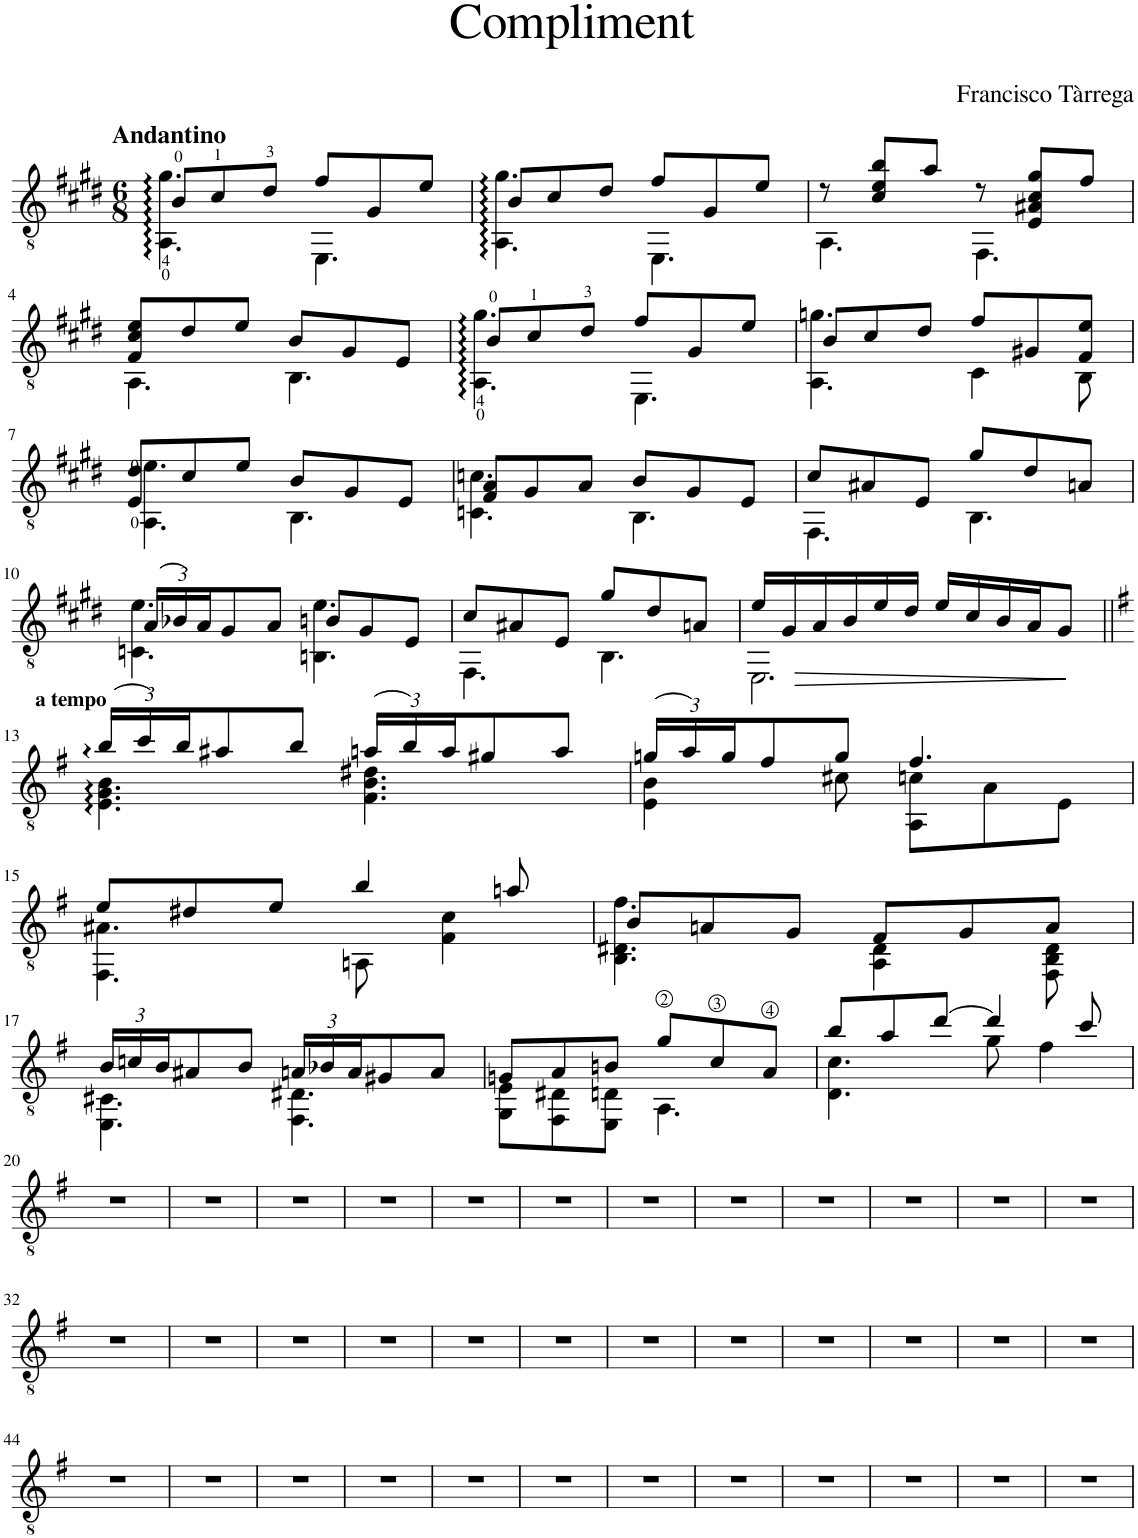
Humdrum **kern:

**kern	**dynam
*part1	*part1
*staff1	*staff1
*I"Classical Guitar	*
*I'Guit.	*
*clefGv2	*
*k[f#c#g#d#]	*
*M6/8	*
=1	=1
*^	*
!LO:TX:a:B:t=Andantino	!	!
8B/L	4.AA\:: 4.g#\::	.
8c#/	.	.
8d#/J	.	.
8f#/L	4.EE\	.
8G#/	.	.
8e/J	.	.
=2	=2	=2
8B/L	4.AA\:: 4.g#\::	.
8c#/	.	.
8d#/J	.	.
8f#/L	4.EE\	.
8G#/	.	.
8e/J	.	.
=3	=3	=3
8r	4.AA\	.
8c#/ 8e/ 8b/L	.	.
8a/J	.	.
8r	4.FF#\	.
8E/ 8A#X/ 8c#/ 8g#/L	.	.
8f#/J	.	.
!!LO:LB:g=z	!!
=4	=4	=4
8F#/ 8c#/ 8e/L	4.AA\	.
8d#/	.	.
8e/J	.	.
8B/L	4.BB\	.
8G#/	.	.
8E/J	.	.
=5	=5	=5
8B/L	4.AA\:: 4.g#\::	.
8c#/	.	.
8d#/J	.	.
8f#/L	4.EE\	.
8G#/	.	.
8e/J	.	.
=6	=6	=6
8B/L	4.AA\ 4.gn\	.
8c#/	.	.
8d#/J	.	.
8f#/L	4C#\	.
8G#X/	.	.
8F#/ 8e/J	8BB\	.
!!LO:LB:g=z	!!
=7	=7	=7
8E/ 8d#/L	4.AA\ 4.e\	.
8c#/	.	.
8e/J	.	.
8B/L	4.BB\	.
8G#/	.	.
8E/J	.	.
=8	=8	=8
8F#/ 8A/L	4.Cn\ 4.cn\	.
8G#/	.	.
8A/J	.	.
8B/L	4.BB\	.
8G#/	.	.
8E/J	.	.
=9	=9	=9
8c#/L	4.FF#\	.
8A#X/	.	.
8E/J	.	.
8g#/L	4.BB\	.
8d#/	.	.
8An/J	.	.
!!LO:LB:g=z	!!
=10	=10	=10
*Xbrackettup	*	*
(24A/LL	4.Cn\ 4.e\	.
24B-X/)	.	.
24A/J	.	.
8G#/	.	.
8A/J	.	.
8Bn/L	4.BBn\ 4.e\	.
8G#/	.	.
8E/J	.	.
=11	=11	=11
8c#/L	4.FF#\	.
8A#X/	.	.
8E/J	.	.
8g#/L	4.BB\	.
8d#/	.	.
8An/J	.	.
=12	=12	=12
!	!	!LO:HP:b
16e/LL	2.EE\	>
16G#/	.	.
16A/	.	.
16B/	.	.
16e/	.	.
16d#/JJ	.	.
16e/LL	.	.
16c#/	.	.
16B/	.	.
16A/J	.	.
8G#/J	.	.
*v	*v	*
.	]
!!LO:LB:g=z
=13||	=13||
*k[f#]	*
*^	*
!LO:TX:a:B:t=a tempo	!	!
(24b::/LL	4.E\: 4.G\: 4.B\:	.
24cc/)	.	.
24b/J	.	.
8a#X/	.	.
8b/J	.	.
(24an/LL	4.F#\ 4.B\ 4.d#X\	.
24b/)	.	.
24a/J	.	.
8g#X/	.	.
8a/J	.	.
=14	=14	=14
(24gn/LL	4E\ 4B\	.
24a/)	.	.
24g/J	.	.
8f#/	.	.
8g/J	8c#X\	.
4.f#/	8AA\ 8cn\L	.
.	8A\	.
.	8E\J	.
!!LO:LB:g=z	!!
=15	=15	=15
8e/L	4.FF#\ 4.A#X\	.
8d#X/	.	.
8e/J	.	.
4b/	8AAn\	.
.	4F#\ 4c\	.
8an/	.	.
=16	=16	=16
8B/L	4.BB\ 4.D#X\ 4.f#\	.
8An/	.	.
8G/J	.	.
8F#/L	4AA\ 4D#\	.
8G/	.	.
8A/J	8FF#\ 8BB\ 8D#\	.
!!LO:LB:g=z	!!
=17	=17	=17
24B/LL	4.EE\ 4.C#X\	.
24cn/	.	.
24B/J	.	.
8A#X/	.	.
8B/J	.	.
24An/LL	4.FF#\ 4.D#X\	.
24B-X/	.	.
24A/J	.	.
8G#X/	.	.
8A/J	.	.
=18	=18	=18
8Gn/L	8GG\ 8E\L	.
8A/	8FF#\ 8D#X\	.
8Bn/J	8EE\ 8Dn\J	.
8g/L	4.AA\	.
8c/	.	.
8A/J	.	.
=19	=19	=19
8b/L	4.D\ 4.c\	.
8a/	.	.
[8dd/J	.	.
4dd/]	8g\	.
.	4f#\	.
8cc/	.	.
*v	*v	*
!!LO:LB:g=z
=20	=20
2.r	.
=21	=21
2.r	.
=22	=22
2.r	.
=23	=23
2.r	.
=24	=24
2.r	.
=25	=25
2.r	.
=26	=26
2.r	.
=27	=27
2.r	.
=28	=28
2.r	.
=29	=29
2.r	.
=30	=30
2.r	.
=31	=31
2.r	.
!!LO:LB:g=z
=32	=32
2.r	.
=33	=33
2.r	.
=34	=34
2.r	.
=35	=35
2.r	.
=36	=36
2.r	.
=37	=37
2.r	.
=38	=38
2.r	.
=39	=39
2.r	.
=40	=40
2.r	.
=41	=41
2.r	.
=42	=42
2.r	.
=43	=43
2.r	.
!!LO:LB:g=z
=44	=44
2.r	.
=45	=45
2.r	.
=46	=46
2.r	.
=47	=47
2.r	.
=48	=48
2.r	.
=49	=49
2.r	.
=50	=50
2.r	.
=51	=51
2.r	.
=52	=52
2.r	.
=53	=53
2.r	.
=54	=54
2.r	.
=55	=55
2.r	.
=	=
*-	*-
